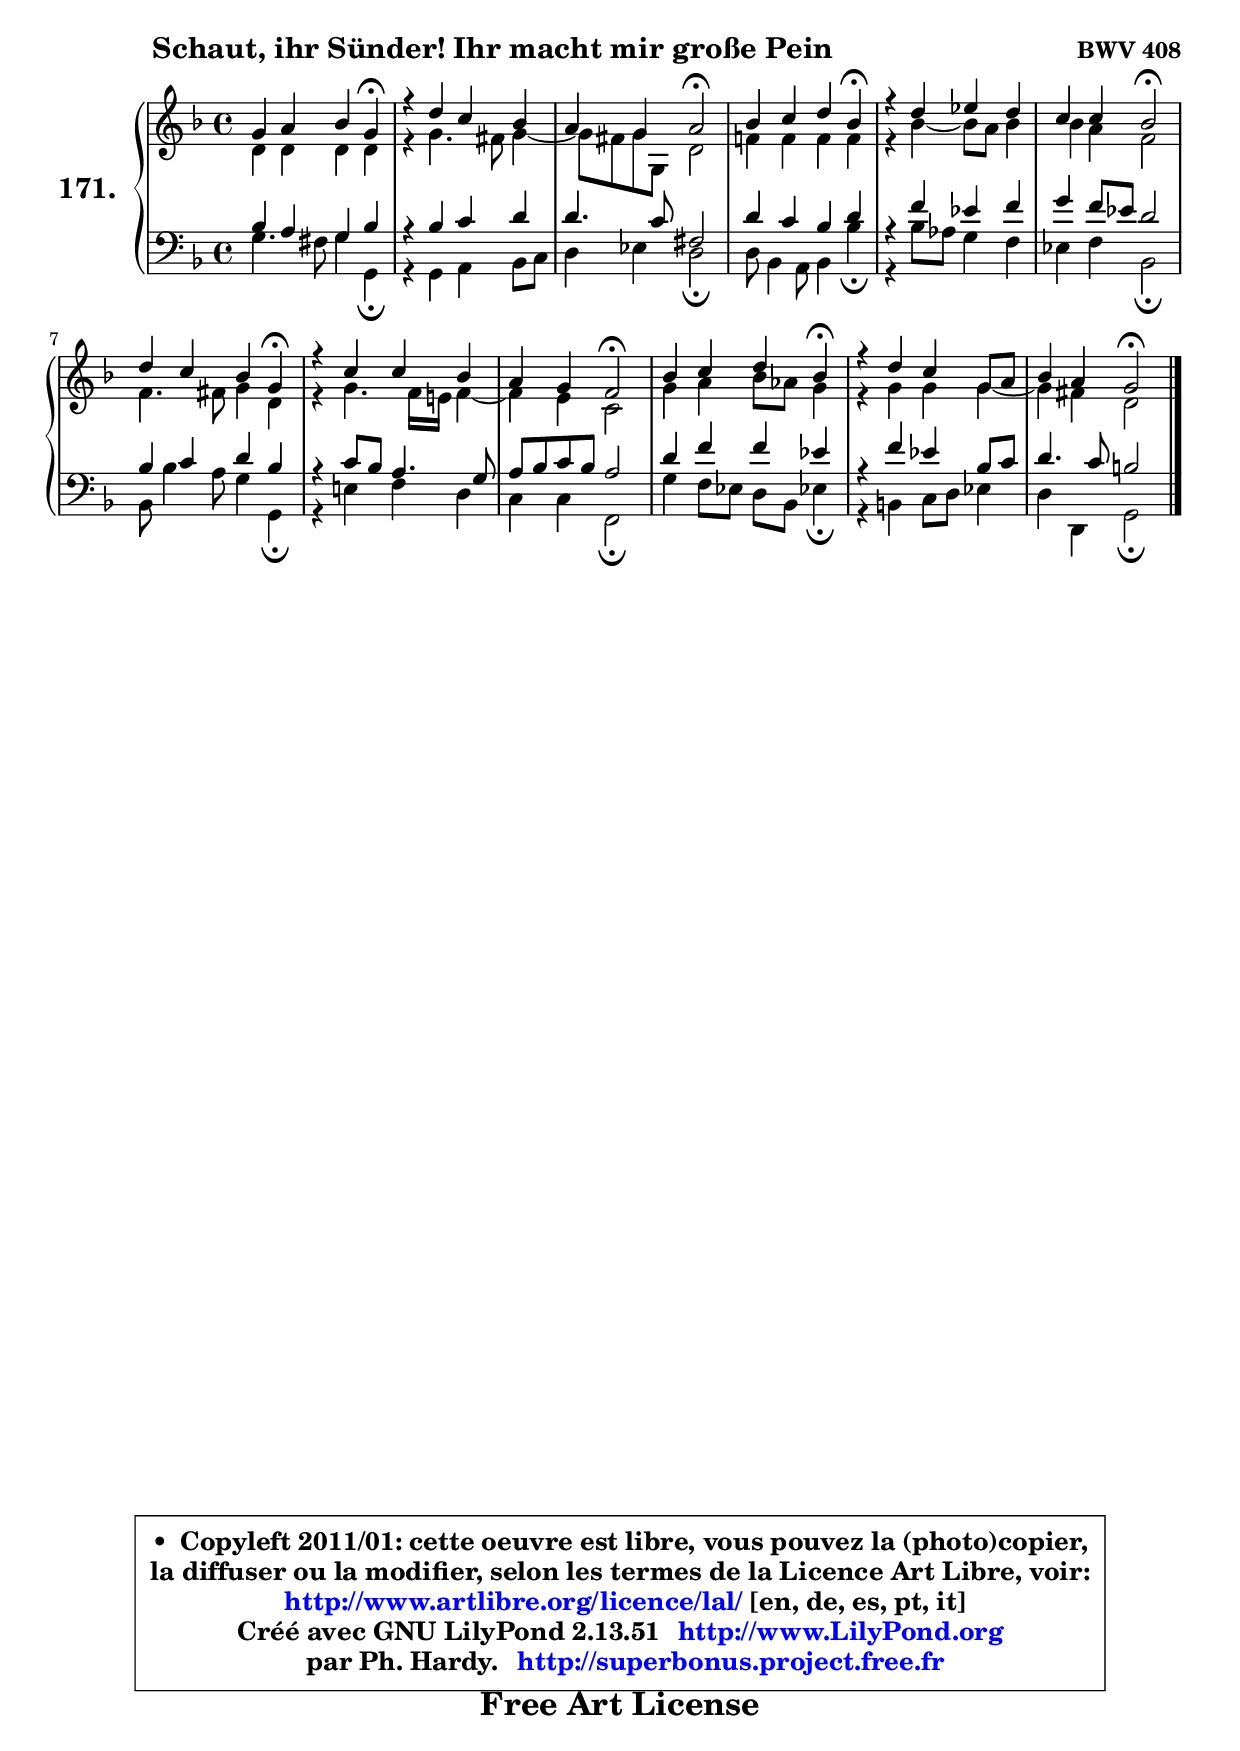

\version "2.13.51"

    \paper {
%	system-system-spacing #'padding = #0.1
%	score-system-spacing #'padding = #0.1
%	ragged-bottom = ##f
%	ragged-last-bottom = ##f
	}

    \header {
      opus = \markup { \bold "BWV 408" }
      piece = \markup { \hspace #9 \fontsize #2 \bold "Schaut, ihr Sünder! Ihr macht mir große Pein" }
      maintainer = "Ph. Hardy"
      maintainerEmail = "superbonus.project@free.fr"
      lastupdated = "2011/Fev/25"
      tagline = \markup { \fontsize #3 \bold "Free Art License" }
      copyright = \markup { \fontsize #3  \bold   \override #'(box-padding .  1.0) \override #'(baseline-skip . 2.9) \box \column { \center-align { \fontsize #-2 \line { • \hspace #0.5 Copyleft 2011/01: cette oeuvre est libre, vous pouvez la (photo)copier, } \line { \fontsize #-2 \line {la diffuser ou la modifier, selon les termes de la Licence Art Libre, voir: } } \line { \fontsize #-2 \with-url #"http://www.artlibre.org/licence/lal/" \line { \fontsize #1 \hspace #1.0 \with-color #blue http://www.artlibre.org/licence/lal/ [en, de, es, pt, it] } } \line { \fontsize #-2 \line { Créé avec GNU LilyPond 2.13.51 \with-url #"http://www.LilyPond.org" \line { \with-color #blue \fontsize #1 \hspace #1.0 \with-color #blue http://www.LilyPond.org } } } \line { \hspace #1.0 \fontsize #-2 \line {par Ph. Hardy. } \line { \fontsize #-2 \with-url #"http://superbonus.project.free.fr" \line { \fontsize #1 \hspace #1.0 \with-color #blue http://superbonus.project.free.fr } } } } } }

	  }

  guidemidi = {
        r2. \tempo 4 = 30 r4 \tempo 4 = 78 |
        R1 |
        r2 \tempo 4 = 34 r2 \tempo 4 = 78 |
        r2. \tempo 4 = 30 r4 \tempo 4 = 78 |
        R1 |
        r2 \tempo 4 = 34 r2 \tempo 4 = 78 |
        r2. \tempo 4 = 30 r4 \tempo 4 = 78 |
        R1 |
        r4 r4 \tempo 4 = 34 r2 \tempo 4 = 78 |
        r2. \tempo 4 = 30 r4 \tempo 4 = 78 |
        R1 |
        r2 \tempo 4 = 34 r2 |
	}

  upper = {
	\time 4/4
	\key g \dorian % f \major
	\clef treble
	\voiceOne
	<< { 
	% SOPRANO
	\set Voice.midiInstrument = "acoustic grand"
	\relative c'' {
        g4 a bes g\fermata |
        r4 d'4 c bes |
        a4 g a2\fermata |
        bes4 c d bes\fermata |
        r4 d4 es d |
        c4 c bes2\fermata |
        d4 c bes g\fermata |
        r4 c c bes |
        a4 g f2\fermata |
        bes4 c d bes\fermata |
        r4 d4 c g8 a |
        bes4 a g2\fermata |
        \bar "|."
	} % fin de relative
	}

	\context Voice="1" { \voiceTwo 
	% ALTO
	\set Voice.midiInstrument = "acoustic grand"
	\relative c' {
        d4 d d d |
        r4 g4. fis8 g4 ~ |
	g8 fis8 g g, d'2 |
        f!4 f f f |
        r4 bes4 ~ bes8 a bes4 |
        bes4 a f2 |
        f4. fis8 g4 d |
        r4 g4. f16 e! f4 ~ |
	f4 e4 c2 |
        g'4 a bes8 aes g4 |
        r4 g4 g g4 ~ |
	g4 fis4 d2 |
        \bar "|."
	} % fin de relative
	\oneVoice
	} >>
	}

    lower = {
	\time 4/4
	\key g \dorian % f \major
	\clef bass
	\voiceOne
	<< { 
	% TENOR
	\set Voice.midiInstrument = "acoustic grand"
	\relative c' {
        bes4 a g bes |
        r4 bes4 c d |
        d4. c8 fis,2 |
        d'4 c bes d |
        r4 f4 es f |
        g4 f8 es d2 |
        bes4 c4 d bes |
        r4 c8 bes a4. g8 |
        a8 bes c bes a2 |
        d4 f f es |
        r4 f4 es bes8 c |
        d4. c8 b2 |
        \bar "|."
	} % fin de relative
	}
	\context Voice="1" { \voiceTwo 
	% BASS
	\set Voice.midiInstrument = "acoustic grand"
	\relative c' {
        g4. fis8 g4 g,\fermata |
        r4 g4 a bes8 c |
        d4 es d2\fermata |
        d8 bes4 a8 bes4 bes'\fermata |
        r4 bes8 aes g4 f |
        es4 f bes,2\fermata |
        bes8 bes'4 a8 g4 g,\fermata |
        r4 e'!4 f d |
        c4 c f,2\fermata |
        g'4 f8 es d bes es!4\fermata |
        r4 b4 c8 d es4 |
        d4 d, g2\fermata |
        \bar "|."
	} % fin de relative
	\oneVoice
	} >>
	}


    \score { 

	\new PianoStaff <<
	\set PianoStaff.instrumentName = \markup { \bold \huge "171." }
	\new Staff = "upper" \upper
	\new Staff = "lower" \lower
	>>

    \layout {
%	ragged-last = ##f
	   }

         } % fin de score

  \score {
    \unfoldRepeats { << \guidemidi \upper \lower >> }
    \midi {
    \context {
     \Staff
      \remove "Staff_performer"
               }

     \context {
      \Voice
       \consists "Staff_performer"
                }

     \context { 
      \Score
      tempoWholesPerMinute = #(ly:make-moment 78 4)
		}
	    }
	}

